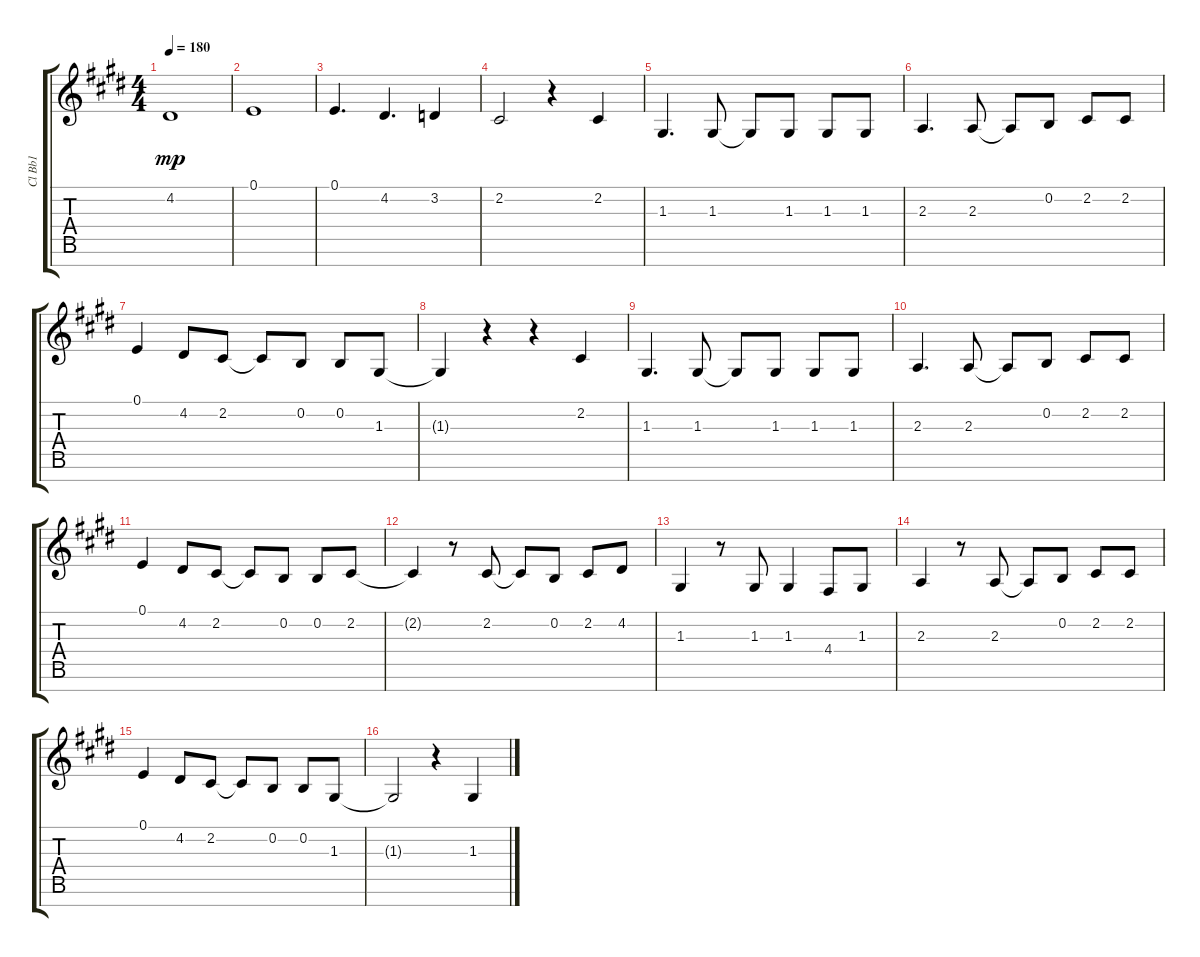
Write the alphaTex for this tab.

\track ("Cl Bb1" "Cl Bb1") {instrument clarinet}
\staff {score tabs}
\tuning (E4 B3 G3 D3 A2 E2 B1) {hide}
\ts (4 4)
\tempo 180
\clef g2
\ks e
4.2.1{dy mp} |
0.1.1 |
0.1.4{d} 4.2.4{d} 3.2.4 |
2.2.2 r.4 2.2.4 |
1.3.4{d} 1.3.8 1.3{t}.8 1.3.8 1.3.8 1.3.8 |
2.3.4{d} 2.3.8 2.3{t}.8 0.2.8 2.2.8 2.2.8 |
0.1.4 4.2.8 2.2.8 2.2{t}.8 0.2.8 0.2.8 1.3.8 |
1.3{t}.4 r.4 r.4 2.2.4 |
1.3.4{d} 1.3.8 1.3{t}.8 1.3.8 1.3.8 1.3.8 |
2.3.4{d} 2.3.8 2.3{t}.8 0.2.8 2.2.8 2.2.8 |
0.1.4 4.2.8 2.2.8 2.2{t}.8 0.2.8 0.2.8 2.2.8 |
2.2{t}.4 r.8 2.2.8 2.2{t}.8 0.2.8 2.2.8 4.2.8 |
1.3.4 r.8 1.3.8 1.3.4 4.4.8 1.3.8 |
2.3.4 r.8 2.3.8 2.3{t}.8 0.2.8 2.2.8 2.2.8 |
0.1.4 4.2.8 2.2.8 2.2{t}.8 0.2.8 0.2.8 1.3.8 |
1.3{t}.2 r.4 1.3.4
